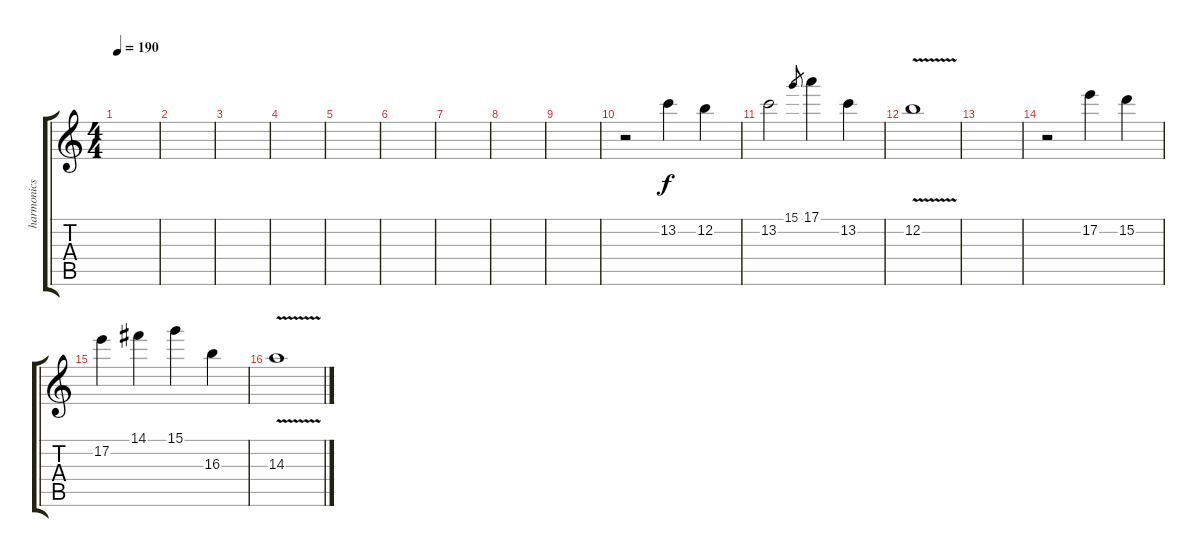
\track ("harmonics" "harmonics") {instrument acousticguitarsteel}
\staff {score tabs}
\tuning (E4 B3 G3 D3 A2 E2) {hide}
\ts (4 4)
\tempo 190
\clef g2
\ks c
|
|
|
|
|
|
|
|
|
r.2 13.2.4 12.2.4 |
13.2.2 15.1.8{gr} 17.1.4 13.2.4 |
12.2{v}.1 |
|
r.2 17.2.4 15.2.4 |
17.2.4 14.1.4 15.1.4 16.3.4 |
14.3{v}.1
